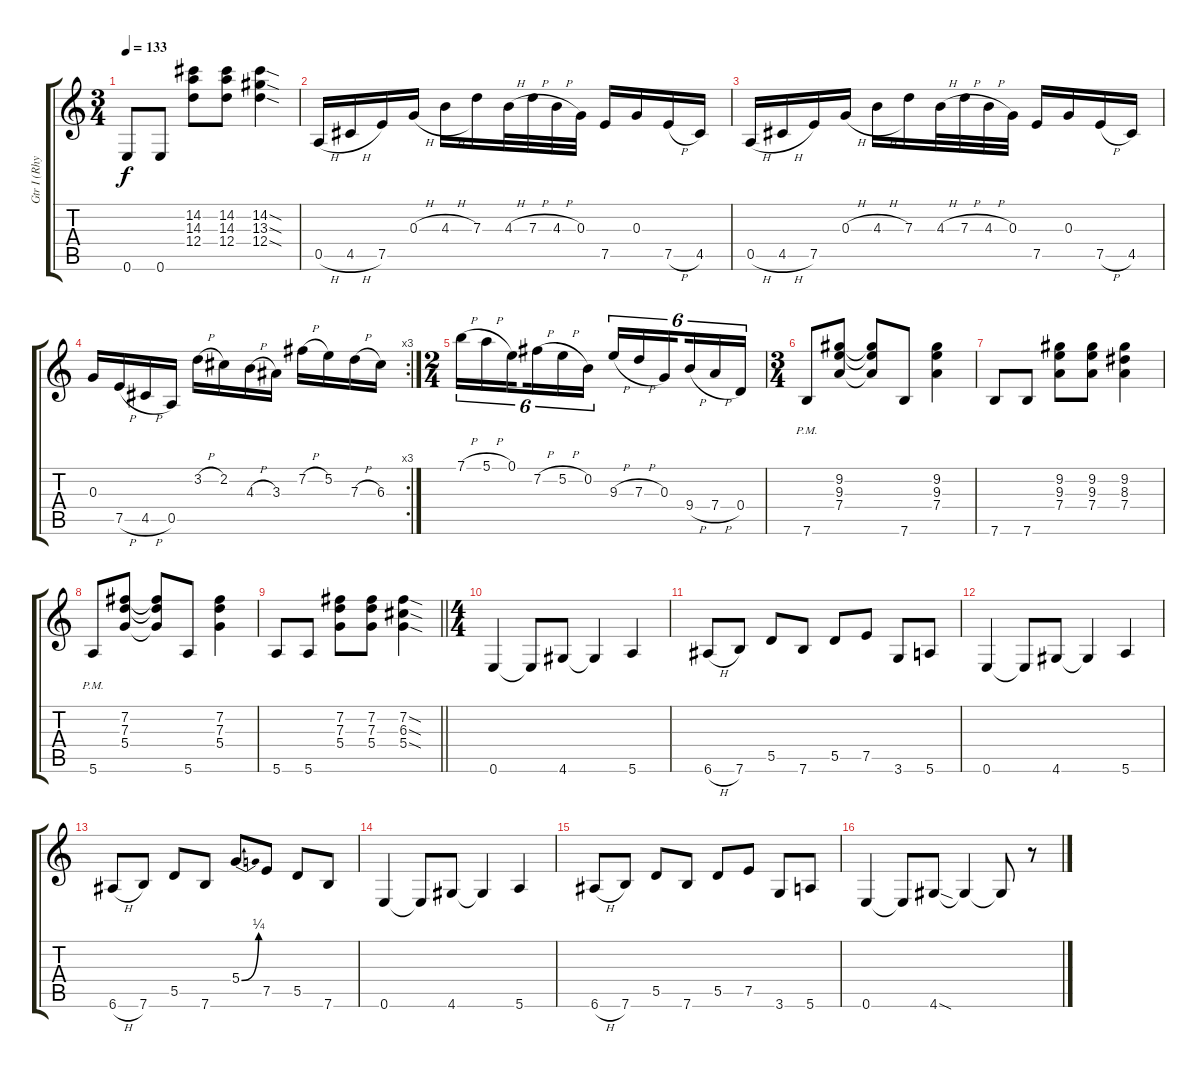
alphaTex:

\track ("Gtr I (Rhythm)" "Gtr I (Rhy") {instrument distortionguitar}
\staff {score tabs}
\tuning (E4 B3 G3 D3 A2 E2) {hide}
\ts (3 4)
\tempo 133
\clef g2
\ks c
0.6.8{dy f} 0.6.8 (14.2 14.3 12.4).8 (14.2 14.3 12.4).8 (14.2{sod} 13.3{sod} 12.4{sod}).4 |
0.5{h}.16 4.5{h}.16 7.5.16 0.3{h}.16 4.3{h}.16 7.3.16 4.3{h}.32 7.3{h}.32 4.3{h}.32 0.3.32 7.5.16 0.3.16 7.5{h}.16 4.5.16 |
0.5{h}.16 4.5{h}.16 7.5.16 0.3{h}.16 4.3{h}.16 7.3.16 4.3{h}.32 7.3{h}.32 4.3{h}.32 0.3.32 7.5.16 0.3.16 7.5{h}.16 4.5.16 |
\rc 3
0.3.16 7.5{h}.16 4.5{h}.16 0.5.16 3.2{h}.16 2.2.16 4.3{h}.16 3.3.16 7.2{h}.16 5.2.16 7.3{h}.16 6.3.16 |
\ts (2 4)
7.1{h}.16{tu (6 4)} 5.1{h}.16{tu (6 4)} 0.1.16{tu (6 4) beam splitsecondary} 7.2{h}.16{tu (6 4)} 5.2{h}.16{tu (6 4)} 0.2.16{tu (6 4)} 9.3{h}.16{tu (6 4)} 7.3{h}.16{tu (6 4)} 0.3.16{tu (6 4) beam splitsecondary} 9.4{h}.16{tu (6 4)} 7.4{h}.16{tu (6 4)} 0.4.16{tu (6 4)} |
\ts (3 4)
7.6{pm}.8 (9.2 9.3 7.4).8 (9.2{t} 9.3{t} 7.4{t}).8 7.6.8 (9.2 9.3 7.4).4 |
7.6.8 7.6.8 (9.2 9.3 7.4).8 (9.2 9.3 7.4).8 (9.2 8.3 7.4).4 |
5.6{pm}.8 (7.2 7.3 5.4).8 (7.2{t} 7.3{t} 5.4{t}).8 5.6.8 (7.2 7.3 5.4).4 |
\barLineRight lightlight
5.6.8 5.6.8 (7.2 7.3 5.4).8 (7.2 7.3 5.4).8 (7.2{sod} 6.3{sod} 5.4{sod}).4 |
\ts (4 4)
0.6.4 0.6{t}.8 4.6.8 4.6{t}.4 5.6.4 |
6.6{h}.8 7.6.8 5.5.8 7.6.8 5.5.8 7.5.8 3.6.8 5.6.8 |
0.6.4 0.6{t}.8 4.6.8 4.6{t}.4 5.6.4 |
6.6{h}.8 7.6.8 5.5.8 7.6.8 5.4{be (bend 0 0 60 1)}.8 7.5.8 5.5.8 7.6.8 |
0.6.4 0.6{t}.8 4.6.8 4.6{t}.4 5.6.4 |
6.6{h}.8 7.6.8 5.5.8 7.6.8 5.5.8 7.5.8 3.6.8 5.6.8 |
0.6.4 0.6{t}.8 4.6{sod}.8 4.6{t}.4 4.6{t}.8 r.8
